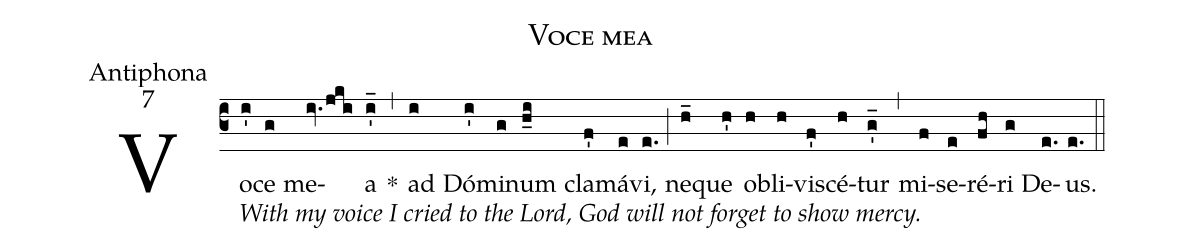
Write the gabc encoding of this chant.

name:Voce mea;
office-part:Antiphona;
mode:7;
%%
(c3) Vo[With my voice I cried to the Lord, God will not forget to show mercy.](i')ce(g) me(iv./jki)a(i'_) *(,) ad(i) Dó(i')mi(g)num(h_i) cla(f')má(e)vi,(e.) (;) ne(h_)que(h') ob(h)li(h)vi(f')scé(h)tur(g'_) (,) mi(f)se(e)ré(fh)ri(g) De(e.)us.(e.) (::)
